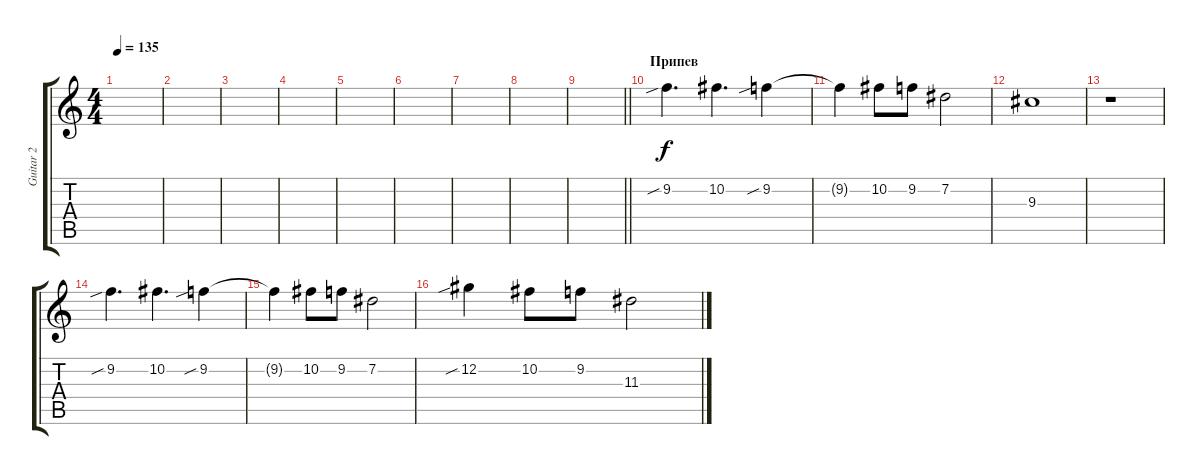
\track ("Guitar 2" "Guitar 2") {instrument distortionguitar}
\staff {score tabs}
\tuning (Db4 Ab3 E3 B2 Gb2 B1) {hide}
\ts (4 4)
\tempo 135
\clef g2
\ks c
|
|
|
|
|
|
|
|
\barLineRight lightlight
|
\section ("" "Припев")
9.2{sib}.4{d} 10.2.4{d} 9.2{sib}.4 |
9.2{t}.4 10.2.8 9.2.8 7.2.2 |
9.3.1 |
r.1 |
9.2{sib}.4{d} 10.2.4{d} 9.2{sib}.4 |
9.2{t}.4 10.2.8 9.2.8 7.2.2 |
12.2{sib}.4 10.2.8 9.2.8 11.3.2
